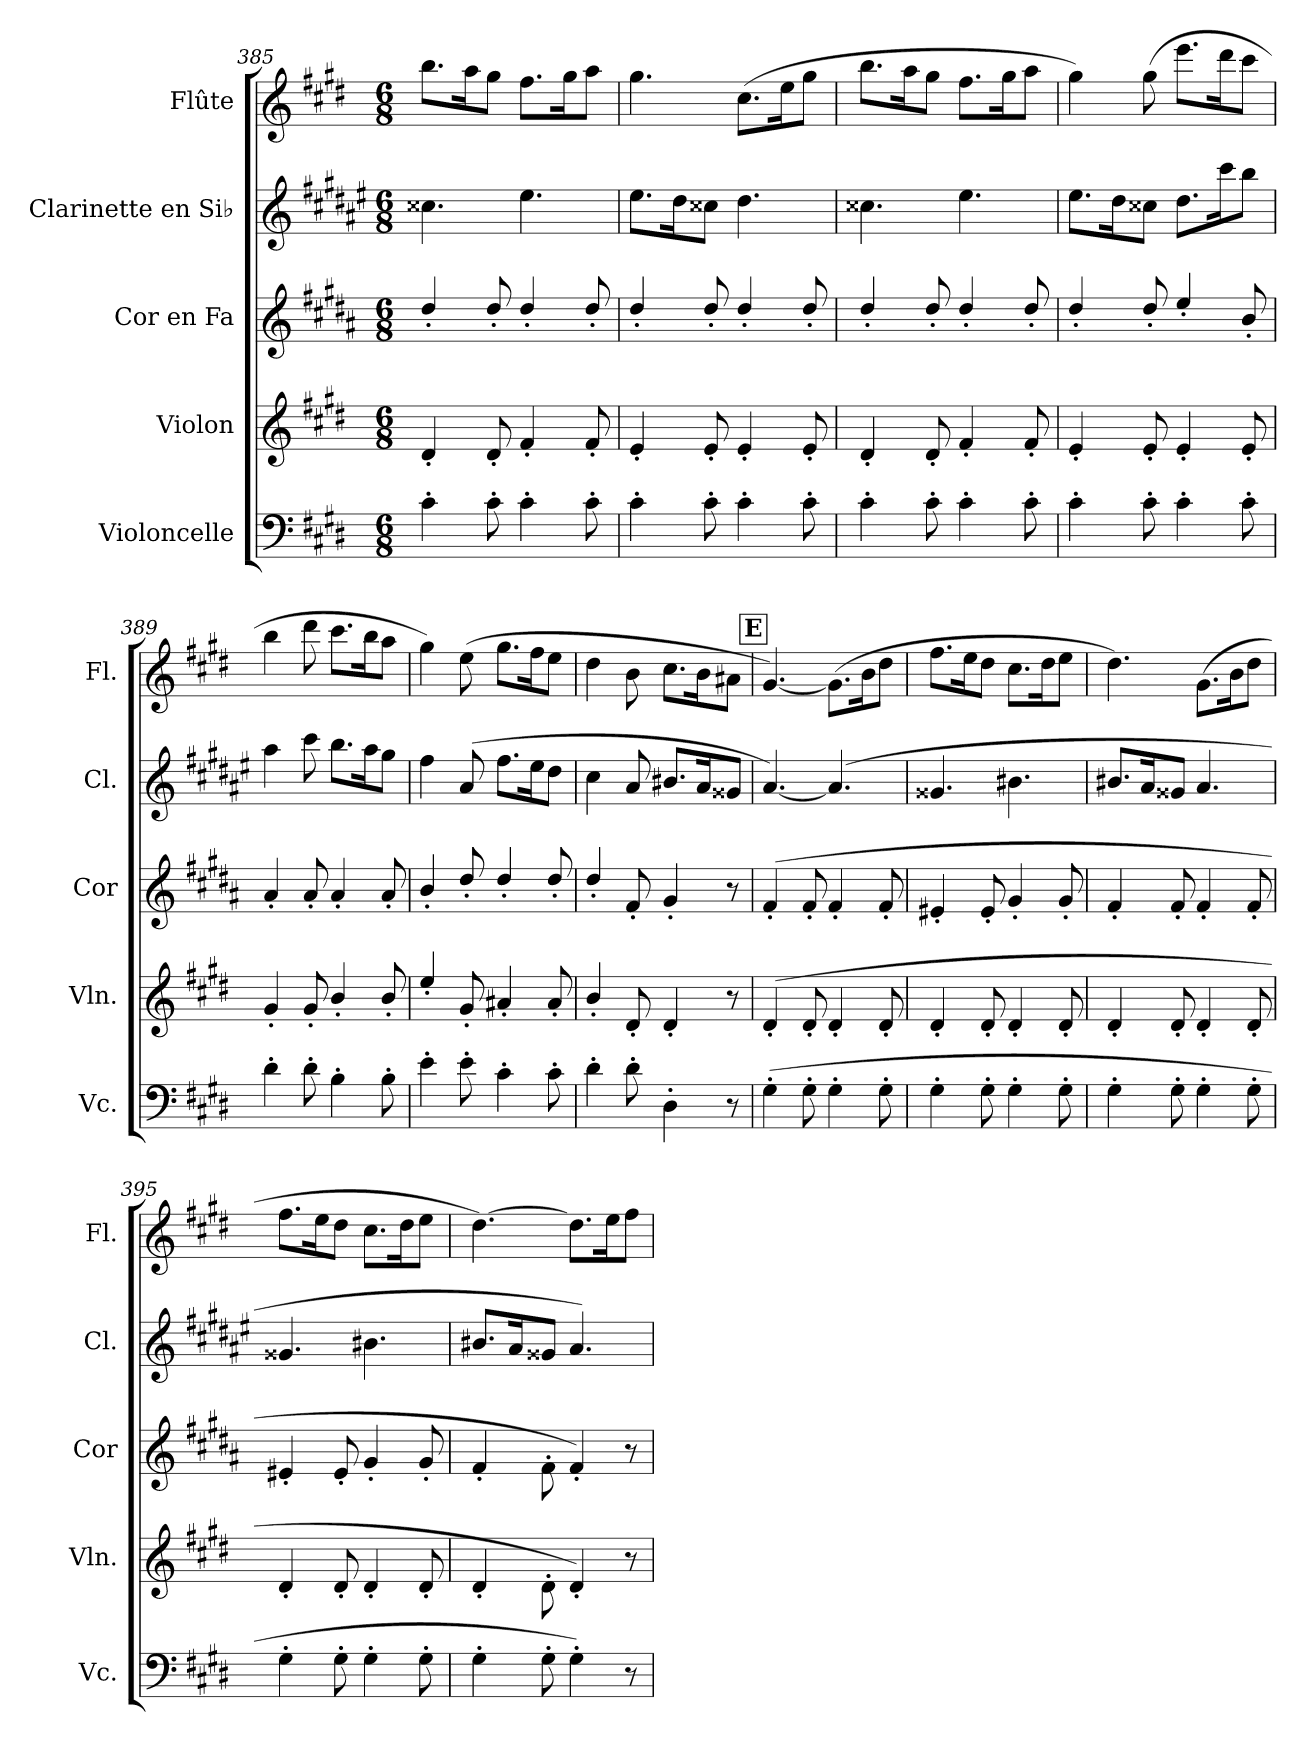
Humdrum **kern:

**kern	**kern	**kern	**kern	**kern
*part5	*part4	*part3	*part2	*part1
*staff5	*staff4	*staff3	*staff2	*staff1
*I"Violoncelle	*I"Violon	*I"Cor en Fa	*I"Clarinette en Si♭	*I"Flûte
*I'Vc.	*I'Vln.	*I'Cor	*I'Cl.	*I'Fl.
*clefF4	*clefG2	*clefG2	*clefG2	*clefG2
*	*	*ITrd4c7	*ITrd1c2	*
*k[f#c#g#d#]	*k[f#c#g#d#]	*k[f#c#g#d#]	*k[f#c#g#d#]	*k[f#c#g#d#]
*M6/8	*M6/8	*M6/8	*M6/8	*M6/8
=385	=385	=385	=385	=385
4c#'\	4d#'/	4g#'/	4.b#X\	8.bb\L
.	.	.	.	16aa\K
8c#'\	8d#'/	8g#'/	.	8gg#\J
4c#'\	4f#'/	4g#'/	4.dd#\	8.ff#\L
.	.	.	.	16gg#\K
8c#'\	8f#'/	8g#'/	.	8aa\J
!!LO:LB:g=z
=386	=386	=386	=386	=386
4c#'\	4e'/	4g#'/	8.dd#\L	4.gg#\
.	.	.	16cc#\K	.
8c#'\	8e'/	8g#'/	8b#X\J	.
4c#'\	4e'/	4g#'/	4.cc#\	(>8.cc#\L
.	.	.	.	16ee\K
8c#'\	8e'/	8g#'/	.	8gg#\J
=387	=387	=387	=387	=387
4c#'\	4d#'/	4g#'/	4.b#X\	8.bb\L
.	.	.	.	16aa\K
8c#'\	8d#'/	8g#'/	.	8gg#\J
4c#'\	4f#'/	4g#'/	4.dd#\	8.ff#\L
.	.	.	.	16gg#\K
8c#'\	8f#'/	8g#'/	.	8aa\J
=388	=388	=388	=388	=388
4c#'\	4e'/	4g#'/	8.dd#\L	4gg#\)
.	.	.	16cc#\K	.
8c#'\	8e'/	8g#'/	8b#X\J	(>8gg#\
4c#'\	4e'/	4a'/	8.cc#\L	8.eee\L
.	.	.	16bb\K	16ddd#\K
8c#'\	8e'/	8e'/	8aa\J	8ccc#\J
=389	=389	=389	=389	=389
4d#'\	4g#'/	4d#'/	4gg#\	4bb\
8d#'\	8g#'/	8d#'/	8bb\	8ddd#\
4B'\	4b'/	4d#'/	8.aa\L	8.ccc#\L
.	.	.	16gg#\K	16bb\K
8B'\	8b'/	8d#'/	8ff#\J	8aa\J
=390	=390	=390	=390	=390
4e'\	4ee'/	4e'/	4ee\	4gg#\)
8e'\	8g#'/	8g#'/	(>8g#/	(>8ee\
4c#'\	4a#X'/	4g#'/	8.ee\L	8.gg#\L
.	.	.	16dd#\K	16ff#\K
8c#'\	8a#'/	8g#'/	8cc#\J	8ee\J
=391	=391	=391	=391	=391
4d#'\	4b'/	4g#'/	4b\	4dd#\
8d#'\	8d#'/	8B'/	8g#/	8b\
4D#'\	4d#'/	4c#'/	8.a#X/L	8.cc#\L
.	.	.	16g#/K	16b\K
8r	8r	8r	8f##X/J	8a#X\J
!!LO:LB:g=z
!!LO:REH:place=s1:a:B:fs=14:t=E
=392	=392	=392	=392	=392
(>4G#'\	(>4d#'/	(>4B'/	[4.g#/)	[4.g#/)
8G#'\	8d#'/	8B'/	.	.
4G#'\	4d#'/	4B'/	(>4.g#/]	(>8.g#\L]
.	.	.	.	16b\K
8G#'\	8d#'/	8B'/	.	8dd#\J
=393	=393	=393	=393	=393
4G#'\	4d#'/	4A#X'/	4.f##X/	8.ff#\L
.	.	.	.	16ee\K
8G#'\	8d#'/	8A#'/	.	8dd#\J
4G#'\	4d#'/	4c#'/	4.a#X\	8.cc#\L
.	.	.	.	16dd#\K
8G#'\	8d#'/	8c#'/	.	8ee\J
=394	=394	=394	=394	=394
4G#'\	4d#'/	4B'/	8.a#X/L	4.dd#\)
.	.	.	16g#/K	.
8G#'\	8d#'/	8B'/	8f##X/J	.
4G#'\	4d#'/	4B'/	4.g#/	(>8.g#\L
.	.	.	.	16b\K
8G#'\	8d#'/	8B'/	.	8dd#\J
=395	=395	=395	=395	=395
4G#'\	4d#'/	4A#X'/	4.f##X/	8.ff#\L
.	.	.	.	16ee\K
8G#'\	8d#'/	8A#'/	.	8dd#\J
4G#'\	4d#'/	4c#'/	4.a#X\	8.cc#\L
.	.	.	.	16dd#\K
8G#'\	8d#'/	8c#'/	.	8ee\J
=396	=396	=396	=396	=396
4G#'\	4d#'/	4B'/	8.a#X/L	[4.dd#\)
.	.	.	16g#/K	.
8G#'\	8d#'\	8B'\	8f##X/J	.
4G#'\)	4d#'/)	4B'/)	4.g#/)	8.dd#\L]
.	.	.	.	16ee\K
8r	8r	8r	.	8ff#\J
=	=	=	=	=
*-	*-	*-	*-	*-
